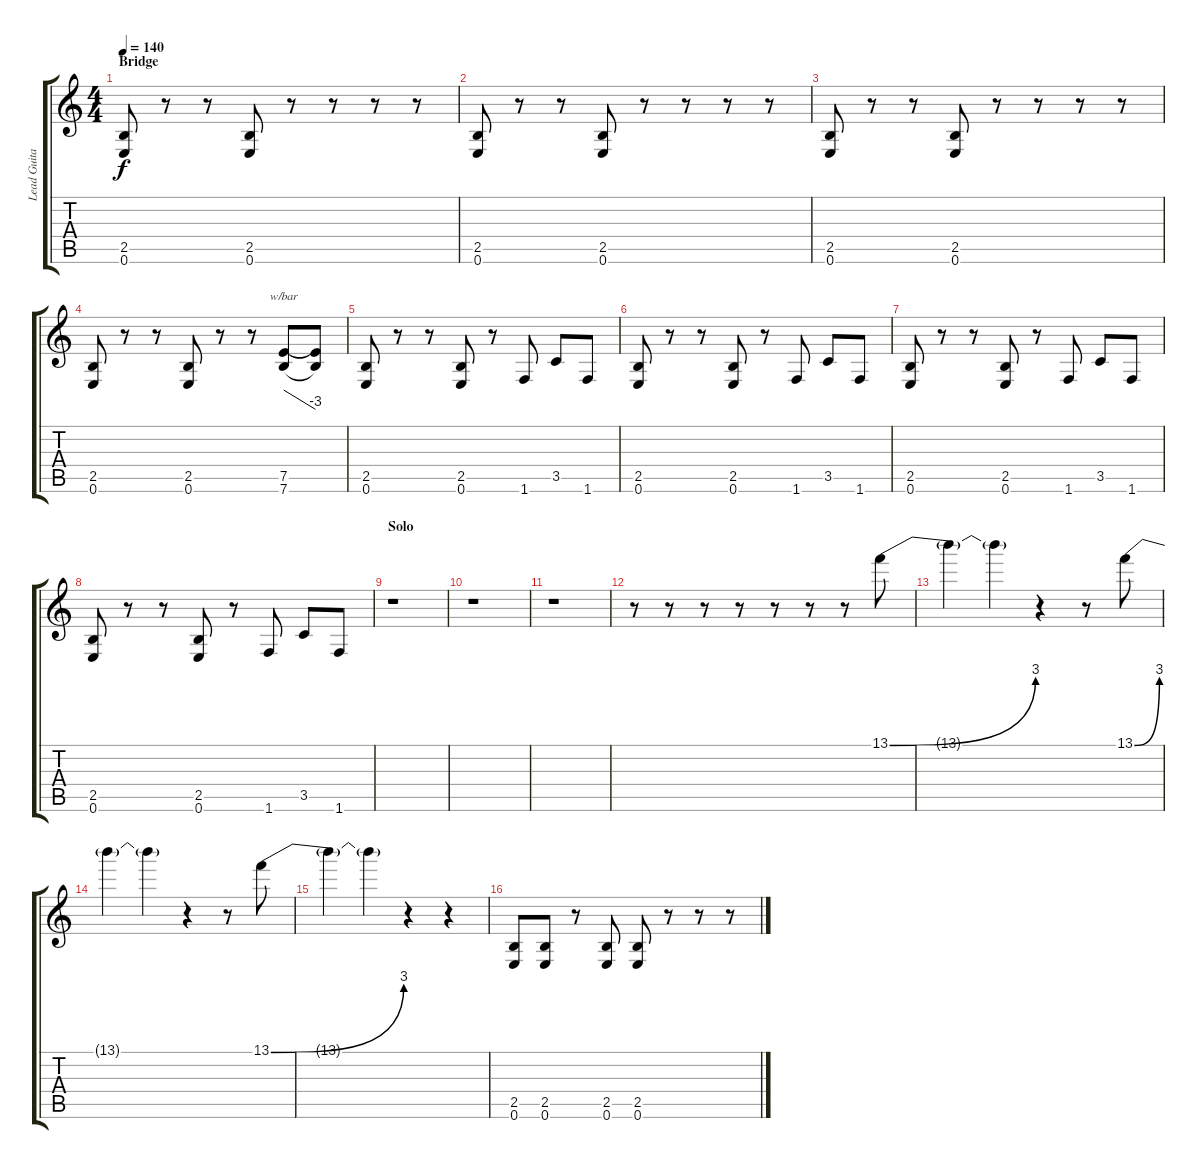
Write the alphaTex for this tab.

\track ("Lead Guitar" "Lead Guita") {instrument distortionguitar}
\staff {score tabs}
\tuning (E4 B3 G3 D3 A2 E2) {hide}
\ts (4 4)
\section ("" "Bridge")
\tempo 140
\clef g2
\ks c
(2.5 0.6).8{dy f} r.8 r.8 (2.5 0.6).8 r.8 r.8 r.8 r.8 |
(2.5 0.6).8 r.8 r.8 (2.5 0.6).8 r.8 r.8 r.8 r.8 |
(2.5 0.6).8 r.8 r.8 (2.5 0.6).8 r.8 r.8 r.8 r.8 |
(2.5 0.6).8 r.8 r.8 (2.5 0.6).8 r.8 r.8 (7.5 7.6).8{tbe (dive default 0 0 60 -12)} (7.5{t} 7.6{t}).8 |
(2.5 0.6).8 r.8 r.8 (2.5 0.6).8 r.8 1.6.8 3.5.8 1.6.8 |
(2.5 0.6).8 r.8 r.8 (2.5 0.6).8 r.8 1.6.8 3.5.8 1.6.8 |
(2.5 0.6).8 r.8 r.8 (2.5 0.6).8 r.8 1.6.8 3.5.8 1.6.8 |
(2.5 0.6).8 r.8 r.8 (2.5 0.6).8 r.8 1.6.8 3.5.8 1.6.8 |
\section ("" "Solo")
r.1 |
r.1 |
r.1 |
r.8 r.8 r.8 r.8 r.8 r.8 r.8 13.1{be (bend 0 0 60 12)}.8 |
13.1{t}.4 13.1{t}.4 r.4 r.8 13.1{be (bend 0 0 60 12)}.8 |
13.1{t}.4 13.1{t}.4 r.4 r.8 13.1{be (bend 0 0 60 12)}.8 |
13.1{t}.4 13.1{t}.4 r.4 r.4 |
(2.5 0.6).8 (2.5 0.6).8 r.8 (2.5 0.6).8 (2.5 0.6).8 r.8 r.8 r.8
